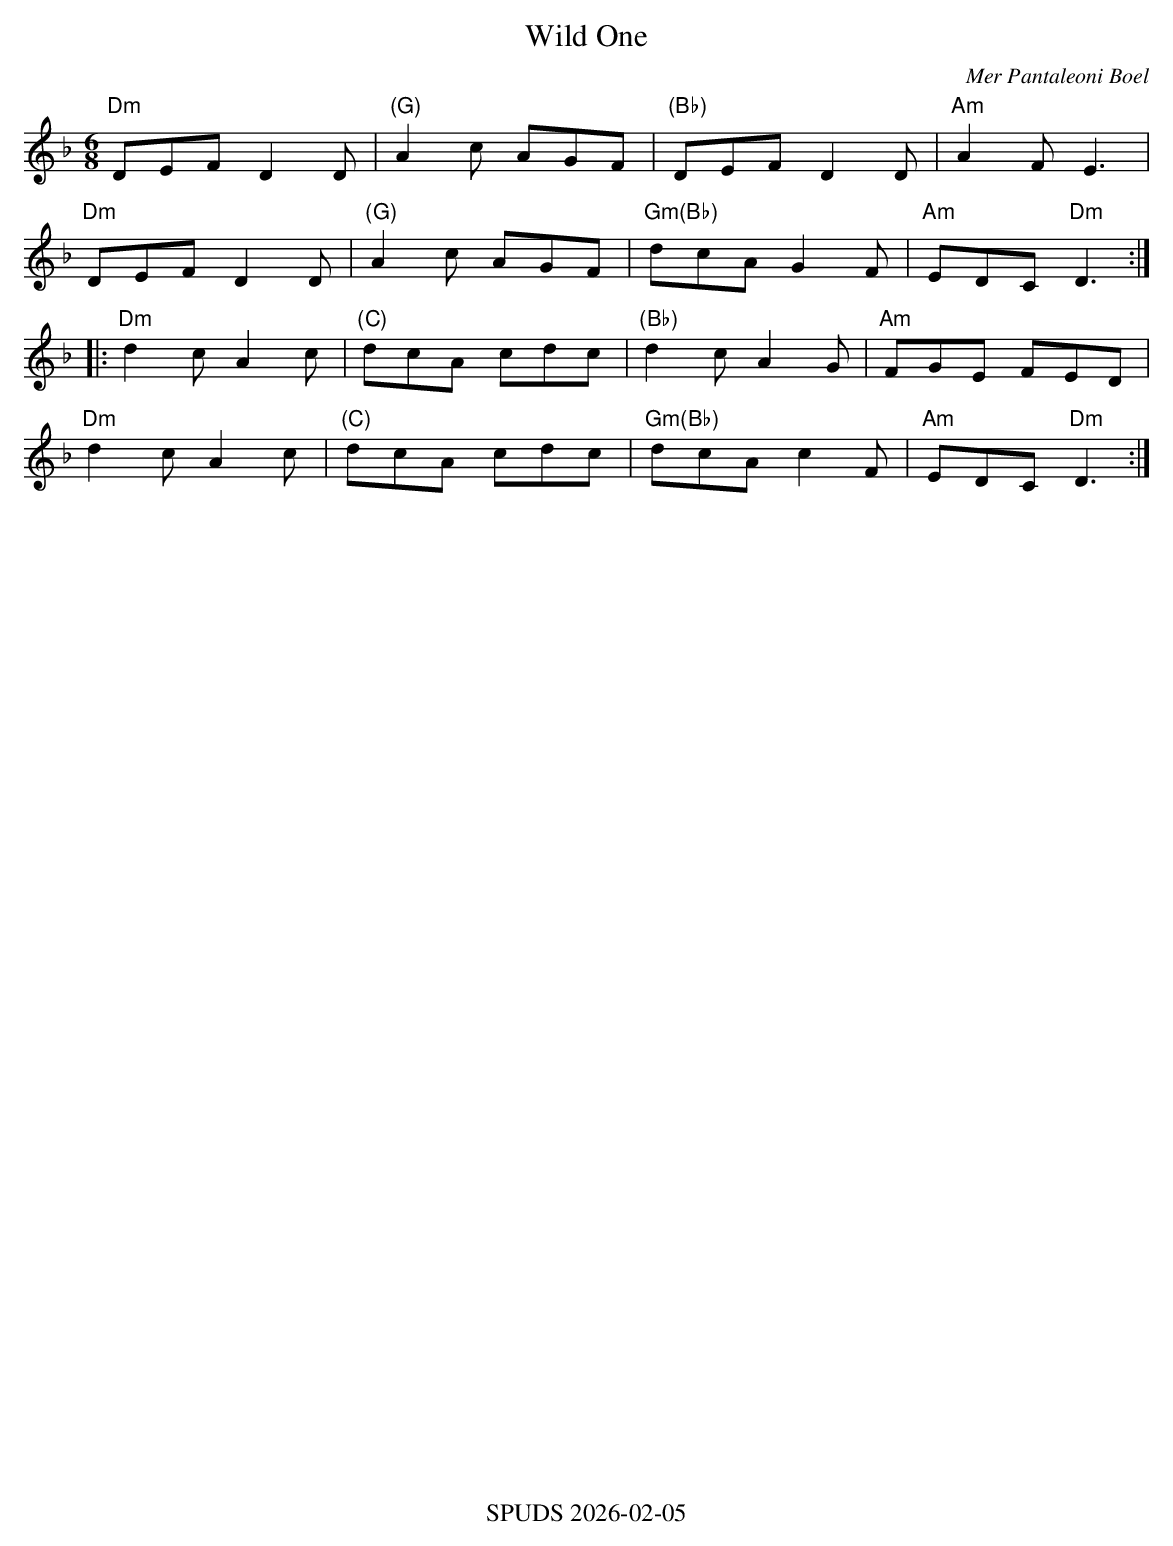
X:1
T:Wild One
M:6/8
L:1/8
C:Mer Pantaleoni Boel
K:Dmin
"Dm"DEF D2D|"(G)"A2c AGF|"(Bb)"DEF D2D|"Am"A2F E3 |
"Dm"DEF D2D|"(G)"A2c AGF|"Gm(Bb)"dcA G2F| "Am"EDC "Dm"D3:|
|: "Dm"d2c A2c|"(C)"dcA cdc|"(Bb)"d2c A2G|"Am"FGE FED |
"Dm"d2c A2c|"(C)"dcA cdc|"Gm(Bb)"dcA c2F| "Am"EDC "Dm"D3:|
